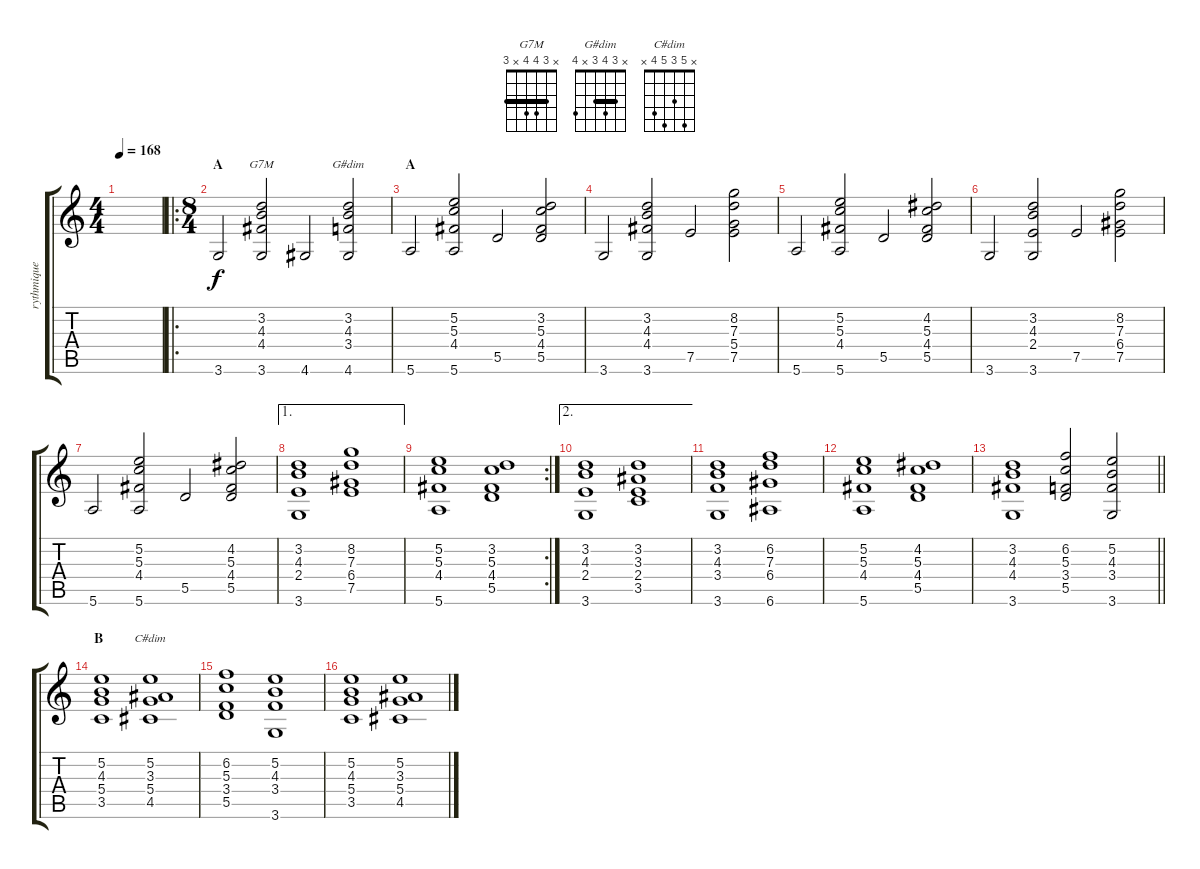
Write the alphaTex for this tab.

\track ("rythmique" "rythmique") {instrument acousticguitarnylon}
\staff {score tabs}
\tuning (E4 B3 G3 D3 A2 E2) {hide}
\chord ("G7M" x 3 4 4 x 3) {barre 3}
\chord ("G#dim" x 3 4 3 x 4) {barre 3}
\chord ("C#dim" x 5 3 5 4 x)
\ts (4 4)
\tempo 168
\clef g2
\ks c
|
\ro
\ts (8 4)
\section ("" "A")
3.6.2 (3.2 4.3 4.4 3.6).2{ch "G7M"} 4.6.2 (3.2 4.3 3.4 4.6).2{ch "G#dim"} |
\section ("" "A")
5.6.2 (5.2 5.3 4.4 5.6).2 5.5.2 (3.2 5.3 4.4 5.5).2 |
\section ("" "")
3.6.2 (3.2 4.3 4.4 3.6).2 7.5.2 (8.2 7.3 5.4 7.5).2 |
5.6.2 (5.2 5.3 4.4 5.6).2 5.5.2 (4.2 5.3 4.4 5.5).2 |
3.6.2 (3.2 4.3 2.4 3.6).2 7.5.2 (8.2 7.3 6.4 7.5).2 |
5.6.2 (5.2 5.3 4.4 5.6).2 5.5.2 (4.2 5.3 4.4 5.5).2 |
\ae 1
(3.2 4.3 2.4 3.6).1 (8.2 7.3 6.4 7.5).1 |
\rc 2
(5.2 5.3 4.4 5.6).1 (3.2 5.3 4.4 5.5).1 |
\ae 2
(3.2 4.3 2.4 3.6).1 (3.2 3.3 2.4 3.5).1 |
(3.2 4.3 3.4 3.6).1 (6.2 7.3 6.4 6.6).1 |
(5.2 5.3 4.4 5.6).1 (4.2 5.3 4.4 5.5).1 |
\barLineRight lightlight
(3.2 4.3 4.4 3.6).1 (6.2 5.3 3.4 5.5).2 (5.2 4.3 3.4 3.6).2 |
\section ("" "B")
(5.2 4.3 5.4 3.5).1 (5.2 3.3 5.4 4.5).1{ch "C#dim"} |
(6.2 5.3 3.4 5.5).1 (5.2 4.3 3.4 3.6).1 |
(5.2 4.3 5.4 3.5).1 (5.2 3.3 5.4 4.5).1
